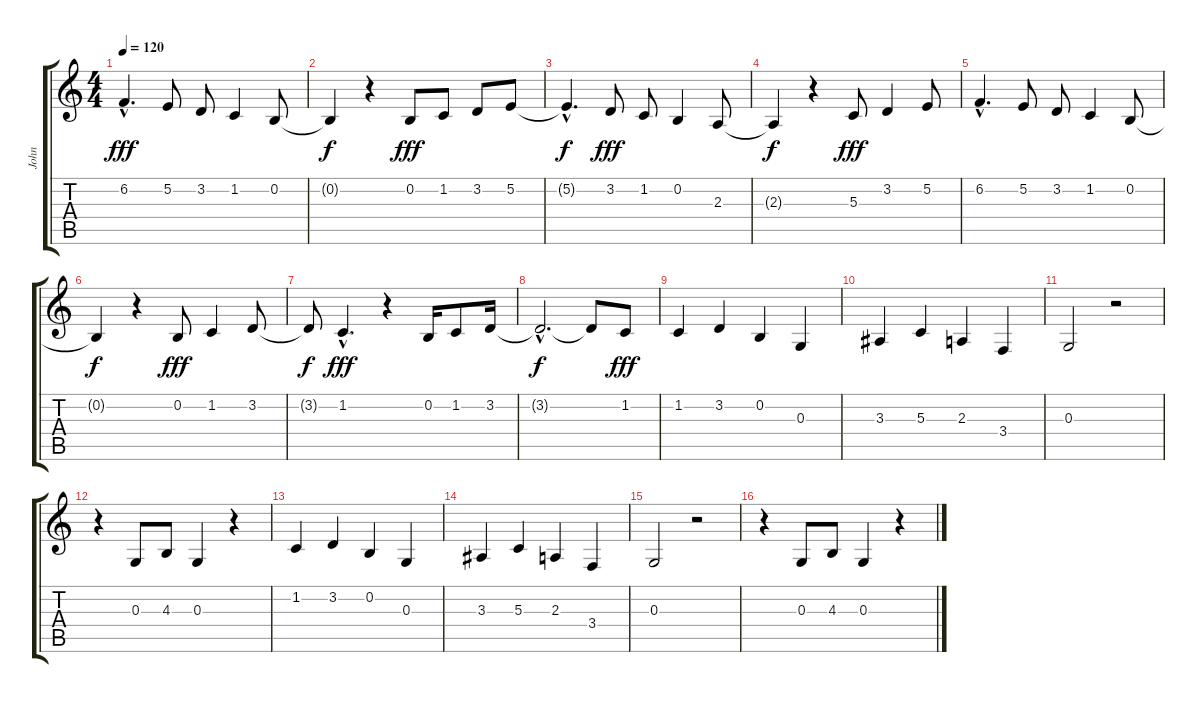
\track ("John" "John") {instrument englishhorn}
\staff {score tabs}
\tuning (E4 B3 G3 D3 A2 E2) {hide}
\ts (4 4)
\tempo 120
\clef g2
\ks c
6.2{hac}.4{d dy fff} 5.2.8 3.2.8 1.2.4 0.2.8 |
0.2{t}.4{dy f} r.4 0.2.8{dy fff} 1.2.8 3.2.8 5.2.8 |
5.2{hac t}.4{d dy f} 3.2.8{dy fff} 1.2.8 0.2.4 2.3.8 |
2.3{t}.4{dy f} r.4 5.3.8{dy fff} 3.2.4 5.2.8 |
6.2{hac}.4{d} 5.2.8 3.2.8 1.2.4 0.2.8 |
0.2{t}.4{dy f} r.4 0.2.8{dy fff} 1.2.4 3.2.8 |
3.2{t}.8{dy f} 1.2{hac}.4{d dy fff} r.4 0.2.16 1.2.8 3.2.16 |
3.2{hac t}.2{d dy f} 3.2{t}.8 1.2.8{dy fff} |
1.2.4 3.2.4 0.2.4 0.3.4 |
3.3.4 5.3.4 2.3.4 3.4.4 |
0.3.2 r.2 |
r.4 0.3.8 4.3.8 0.3.4 r.4 |
1.2.4 3.2.4 0.2.4 0.3.4 |
3.3.4 5.3.4 2.3.4 3.4.4 |
0.3.2 r.2 |
r.4 0.3.8 4.3.8 0.3.4 r.4
